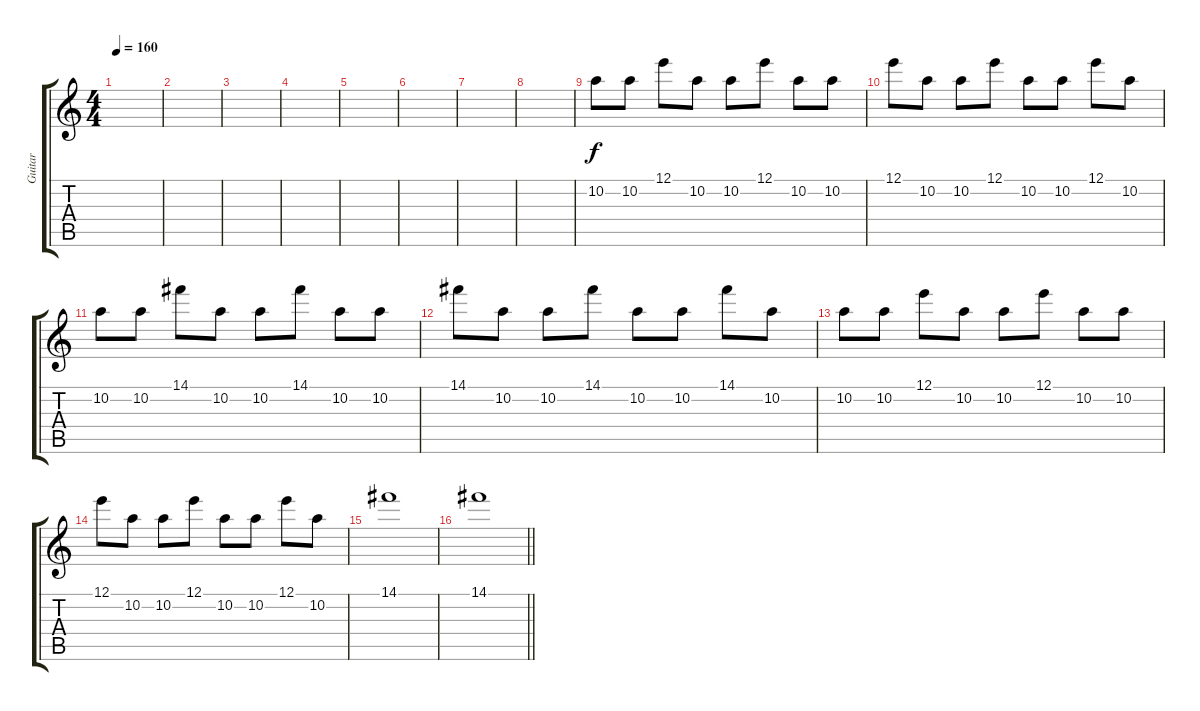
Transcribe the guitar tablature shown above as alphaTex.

\track ("Guitar" "Guitar") {instrument electricguitarclean}
\staff {score tabs}
\tuning (E4 B3 G3 D3 A2 E2) {hide}
\ts (4 4)
\tempo 160
\clef g2
\ks c
|
|
|
|
|
|
|
|
10.2.8 10.2.8 12.1.8 10.2.8 10.2.8 12.1.8 10.2.8 10.2.8 |
12.1.8 10.2.8 10.2.8 12.1.8 10.2.8 10.2.8 12.1.8 10.2.8 |
10.2.8 10.2.8 14.1.8 10.2.8 10.2.8 14.1.8 10.2.8 10.2.8 |
14.1.8 10.2.8 10.2.8 14.1.8 10.2.8 10.2.8 14.1.8 10.2.8 |
10.2.8 10.2.8 12.1.8 10.2.8 10.2.8 12.1.8 10.2.8 10.2.8 |
12.1.8 10.2.8 10.2.8 12.1.8 10.2.8 10.2.8 12.1.8 10.2.8 |
14.1.1 |
\barLineRight lightlight
14.1.1
